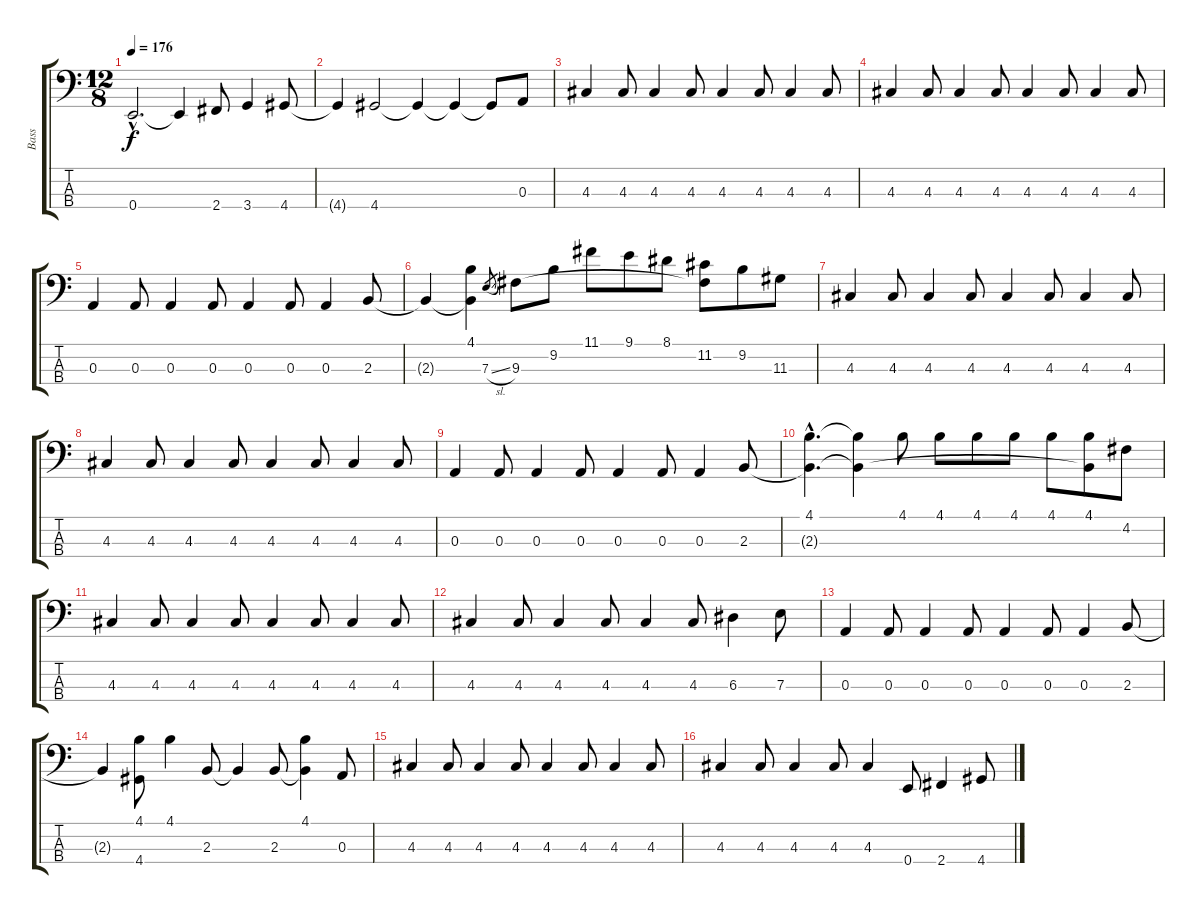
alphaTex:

\track ("Bass" "Bass") {instrument acousticguitarnylon}
\staff {score tabs}
\tuning (G2 D2 A1 E1) {hide}
\ts (12 8)
\tempo 176
\clef f4
\ks c
0.4{hac}.2{d dy f} 0.4{t}.4 2.4.8 3.4.4 4.4.8 |
4.4{t}.4 4.4.2 4.4{t}.4 4.4{t}.4 4.4{t}.8 0.3.8 |
4.3.4 4.3.8 4.3.4 4.3.8 4.3.4 4.3.8 4.3.4 4.3.8 |
4.3.4 4.3.8 4.3.4 4.3.8 4.3.4 4.3.8 4.3.4 4.3.8 |
0.3.4 0.3.8 0.3.4 0.3.8 0.3.4 0.3.8 0.3.4 2.3.8 |
2.3{t}.4 (4.1 2.3{t}).4 7.3{sl}.8{gr} 9.3.8 9.2.8 11.1.8 9.1.8 8.1.8 (11.2 9.3{t}).8 9.2.8 11.3.8 |
4.3.4 4.3.8 4.3.4 4.3.8 4.3.4 4.3.8 4.3.4 4.3.8 |
4.3.4 4.3.8 4.3.4 4.3.8 4.3.4 4.3.8 4.3.4 4.3.8 |
0.3.4 0.3.8 0.3.4 0.3.8 0.3.4 0.3.8 0.3.4 2.3.8 |
(4.1{hac} 2.3{hac t}).4{d} (4.1{t} 2.3{t}).4 4.1.8 4.1.8 4.1.8 4.1.8 4.1.8 (4.1 2.3{t}).8 4.2.8 |
4.3.4 4.3.8 4.3.4 4.3.8 4.3.4 4.3.8 4.3.4 4.3.8 |
4.3.4 4.3.8 4.3.4 4.3.8 4.3.4 4.3.8 6.3.4 7.3.8 |
0.3.4 0.3.8 0.3.4 0.3.8 0.3.4 0.3.8 0.3.4 2.3.8 |
2.3{t}.4 (4.1 4.4).8 4.1.4 2.3.8 2.3{t}.4 2.3.8 (4.1 2.3{t}).4 0.3.8 |
4.3.4 4.3.8 4.3.4 4.3.8 4.3.4 4.3.8 4.3.4 4.3.8 |
4.3.4 4.3.8 4.3.4 4.3.8 4.3.4 0.4.8 2.4.4 4.4.8
